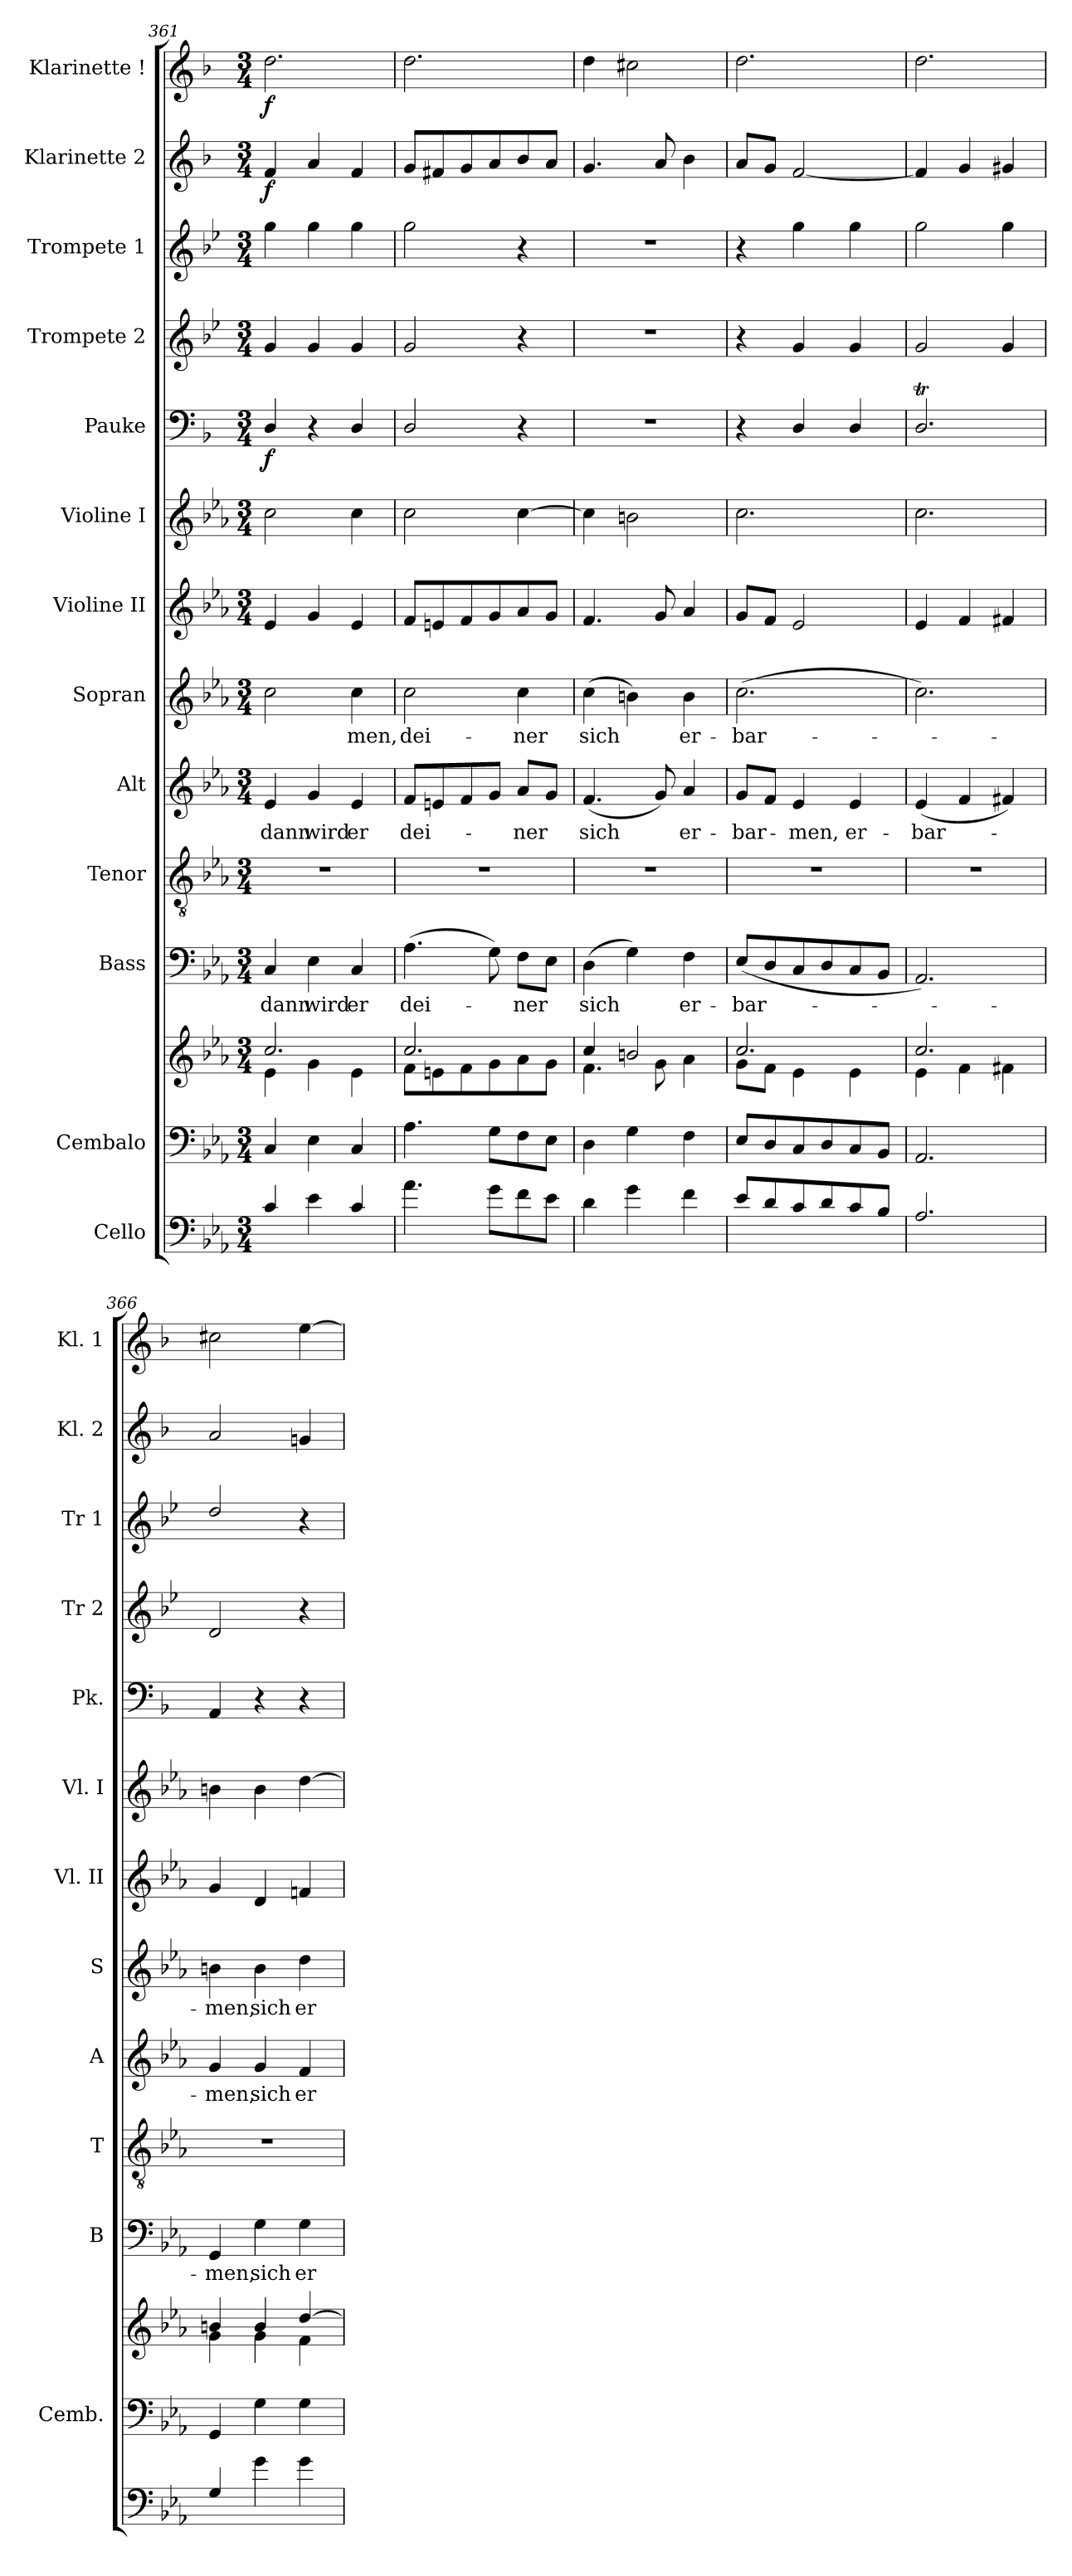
**kern	**kern	**kern	**kern	**text	**kern	**kern	**text	**kern	**text	**kern	**kern	**kern	**dynam	**kern	**kern	**kern	**dynam	**kern	**dynam
*part13	*part12	*part12	*part11	*part11	*part10	*part9	*part9	*part8	*part8	*part7	*part6	*part5	*part5	*part4	*part3	*part2	*part2	*part1	*part1
*staff14	*staff13	*staff12	*staff11	*staff11	*staff10	*staff9	*staff9	*staff8	*staff8	*staff7	*staff6	*staff5	*staff5	*staff4	*staff3	*staff2	*staff2	*staff1	*staff1
*I"Cello	*I"Cembalo	*	*I"Bass	*	*I"Tenor	*I"Alt	*	*I"Sopran	*	*I"Violine II	*I"Violine I	*I"Pauke	*	*I"Trompete 2	*I"Trompete 1	*I"Klarinette 2	*	*I"Klarinette !	*
*	*I'Cemb.	*	*I'B	*	*I'T	*I'A	*	*I'S	*	*I'Vl. II	*I'Vl. I	*I'Pk.	*	*I'Tr 2	*I'Tr 1	*I'Kl. 2	*	*I'Kl. 1	*
*clefF4	*clefF4	*clefG2	*clefF4	*	*clefGv2	*clefG2	*	*clefG2	*	*clefG2	*clefG2	*clefF4	*	*clefG2	*clefG2	*clefG2	*	*clefG2	*
*ITrd7c12	*	*	*	*	*	*	*	*	*	*	*	*ITrd1c2	*	*ITrd4c7	*ITrd4c7	*ITrd1c2	*	*ITrd1c2	*
*k[b-e-a-]	*k[b-e-a-]	*k[b-e-a-]	*k[b-e-a-]	*	*k[b-e-a-]	*k[b-e-a-]	*	*k[b-e-a-]	*	*k[b-e-a-]	*k[b-e-a-]	*k[b-e-a-]	*	*k[b-e-a-]	*k[b-e-a-]	*k[b-e-a-]	*	*k[b-e-a-]	*
*E-:	*E-:	*E-:	*E-:	*	*E-:	*E-:	*	*E-:	*	*E-:	*E-:	*E-:	*	*E-:	*E-:	*E-:	*	*E-:	*
*M3/4	*M3/4	*M3/4	*M3/4	*	*M3/4	*M3/4	*	*M3/4	*	*M3/4	*M3/4	*M3/4	*	*M3/4	*M3/4	*M3/4	*	*M3/4	*
=361	=361	=361	=361	=361	=361	=361	=361	=361	=361	=361	=361	=361	=361	=361	=361	=361	=361	=361	=361
*	*	*^	*	*	*	*	*	*	*	*	*	*	*	*	*	*	*	*	*
!	!	!	!	!	!LO:LY:b	!	!	!LO:LY:b	!	!	!	!	!	!LO:DY:b	!	!	!	!LO:DY:b	!	!LO:DY:b
4C/	4C/	2.cc/	4e-\	4C/	dann	2.r	4e-/	dann	2cc\	.	4e-/	2cc\	4C/	f	4c/	4cc\	4e-/	f	2.cc\	f
!	!	!	!	!	!LO:LY:b	!	!	!LO:LY:b	!	!	!	!	!	!	!	!	!	!	!	!
4E-\	4E-\	.	4g\	4E-\	wird	.	4g/	wird	.	.	4g/	.	4r	.	4c/	4cc\	4g/	.	.	.
!	!	!	!	!	!LO:LY:b	!	!	!LO:LY:b	!	!LO:LY:b	!	!	!	!	!	!	!	!	!	!
4C/	4C/	.	4e-\	4C/	er	.	4e-/	er	4cc\	-men,	4e-/	4cc\	4C/	.	4c/	4cc\	4e-/	.	.	.
=362	=362	=362	=362	=362	=362	=362	=362	=362	=362	=362	=362	=362	=362	=362	=362	=362	=362	=362	=362	=362
!	!	!	!	!	!LO:LY:b	!	!	!LO:LY:b	!	!LO:LY:b	!	!	!	!	!	!	!	!	!	!
4.A-\	4.A-\	2.cc/	8f\L	(>4.A-\	dei-	2.r	8f/L	dei-	2cc\	dei-	8f/L	2cc\	2C/	.	2c/	2cc\	8f/L	.	2.cc\	.
.	.	.	8en\	.	.	.	8en/	.	.	.	8en/	.	.	.	.	.	8en/	.	.	.
.	.	.	8f\	.	.	.	8f/	.	.	.	8f/	.	.	.	.	.	8f/	.	.	.
8G\L	8G\L	.	8g\	8G\)	.	.	8g/J	.	.	.	8g/	.	.	.	.	.	8g/	.	.	.
!	!	!	!	!	!LO:LY:b	!	!	!LO:LY:b	!	!LO:LY:b	!	!	!	!	!	!	!	!	!	!
8F\	8F\	.	8a-\	8F\L	-ner	.	8a-/L	-ner	4cc\	-ner	8a-/	[4cc\	4r	.	4r	4r	8a-/	.	.	.
8E-\J	8E-\J	.	8g\J	8E-\J	.	.	8g/J	.	.	.	8g/J	.	.	.	.	.	8g/J	.	.	.
=363	=363	=363	=363	=363	=363	=363	=363	=363	=363	=363	=363	=363	=363	=363	=363	=363	=363	=363	=363	=363
!	!	!	!	!	!LO:LY:b	!	!	!LO:LY:b	!	!LO:LY:b	!	!	!	!	!	!	!	!	!	!
4D\	4D\	4cc/	4.f\	(>4D\	sich	2.r	(<4.f/	sich	(>4cc\	sich	4.f/	4cc\]	2.r	.	2.r	2.r	4.f/	.	4cc\	.
4G\	4G\	2bn/	.	4G\)	.	.	.	.	4bn\)	.	.	2bn\	.	.	.	.	.	.	2bn\	.
.	.	.	8g\	.	.	.	8g/)	.	.	.	8g/	.	.	.	.	.	8g/	.	.	.
!	!	!	!	!	!LO:LY:b	!	!	!LO:LY:b	!	!LO:LY:b	!	!	!	!	!	!	!	!	!	!
4F\	4F\	.	4a-\	4F\	er-	.	4a-/	er-	4b\	er-	4a-/	.	.	.	.	.	4a-\	.	.	.
!!LO:PB:g=z
=364	=364	=364	=364	=364	=364	=364	=364	=364	=364	=364	=364	=364	=364	=364	=364	=364	=364	=364	=364	=364
!	!	!	!	!	!LO:LY:b	!	!	!LO:LY:b	!	!LO:LY:b	!	!	!	!	!	!	!	!	!	!
8E-/L	8E-/L	2.cc/	8g\L	(<8E-/L	-bar-	2.r	8g/L	-bar-	(>2.cc\	-bar-	8g/L	2.cc\	4r	.	4r	4r	8g/L	.	2.cc\	.
8D/	8D/	.	8f\J	8D/	.	.	8f/J	.	.	.	8f/J	.	.	.	.	.	8f/J	.	.	.
!	!	!	!	!	!	!	!	!LO:LY:b	!	!	!	!	!	!	!	!	!	!	!	!
8C/	8C/	.	4e-\	8C/	.	.	4e-/	-men,	.	.	2e-/	.	4C/	.	4c/	4cc\	[2e-/	.	.	.
8D/	8D/	.	.	8D/	.	.	.	.	.	.	.	.	.	.	.	.	.	.	.	.
!	!	!	!	!	!	!	!	!LO:LY:b	!	!	!	!	!	!	!	!	!	!	!	!
8C/	8C/	.	4e-\	8C/	.	.	4e-/	er-	.	.	.	.	4C/	.	4c/	4cc\	.	.	.	.
8BB-/J	8BB-/J	.	.	8BB-/J	.	.	.	.	.	.	.	.	.	.	.	.	.	.	.	.
=365	=365	=365	=365	=365	=365	=365	=365	=365	=365	=365	=365	=365	=365	=365	=365	=365	=365	=365	=365	=365
!	!	!	!	!	!	!	!	!LO:LY:b	!	!	!	!	!	!	!	!	!	!	!	!
2.AA-/	2.AA-/	2.cc/	4e-\	2.AA-/)	.	2.r	(<4e-/	-bar-	2.cc\)	.	4e-/	2.cc\	2.CT/	.	2c/	2cc\	4e-/]	.	2.cc\	.
.	.	.	4f\	.	.	.	4f/	.	.	.	4f/	.	.	.	.	.	4f/	.	.	.
.	.	.	4f#X\	.	.	.	4f#X/)	.	.	.	4f#X/	.	.	.	4c/	4cc\	4f#X/	.	.	.
=366	=366	=366	=366	=366	=366	=366	=366	=366	=366	=366	=366	=366	=366	=366	=366	=366	=366	=366	=366	=366
!	!	!	!	!	!LO:LY:b	!	!	!LO:LY:b	!	!LO:LY:b	!	!	!	!	!	!	!	!	!	!
4GG/	4GG/	4bn/	4g\	4GG/	-men,	2.r	4g/	-men,	4bn\	-men,	4g/	4bn\	4GG/	.	2G/	2g/	2g/	.	2bn\	.
!	!	!	!	!	!LO:LY:b	!	!	!LO:LY:b	!	!LO:LY:b	!	!	!	!	!	!	!	!	!	!
4G\	4G\	4b/	4g\	4G\	sich	.	4g/	sich	4b\	sich	4d/	4b\	4r	.	.	.	.	.	.	.
!	!	!	!	!	!LO:LY:b	!	!	!LO:LY:b	!	!LO:LY:b	!	!	!	!	!	!	!	!	!	!
4G\	4G\	[>4dd/	4f\	4G\	er-	.	4f/	er-	4dd\	er-	4fn/	[4dd\	4r	.	4r	4r	4fn/	.	[4dd\	.
*	*	*v	*v	*	*	*	*	*	*	*	*	*	*	*	*	*	*	*	*	*
=	=	=	=	=	=	=	=	=	=	=	=	=	=	=	=	=	=	=	=
*-	*-	*-	*-	*-	*-	*-	*-	*-	*-	*-	*-	*-	*-	*-	*-	*-	*-	*-	*-
